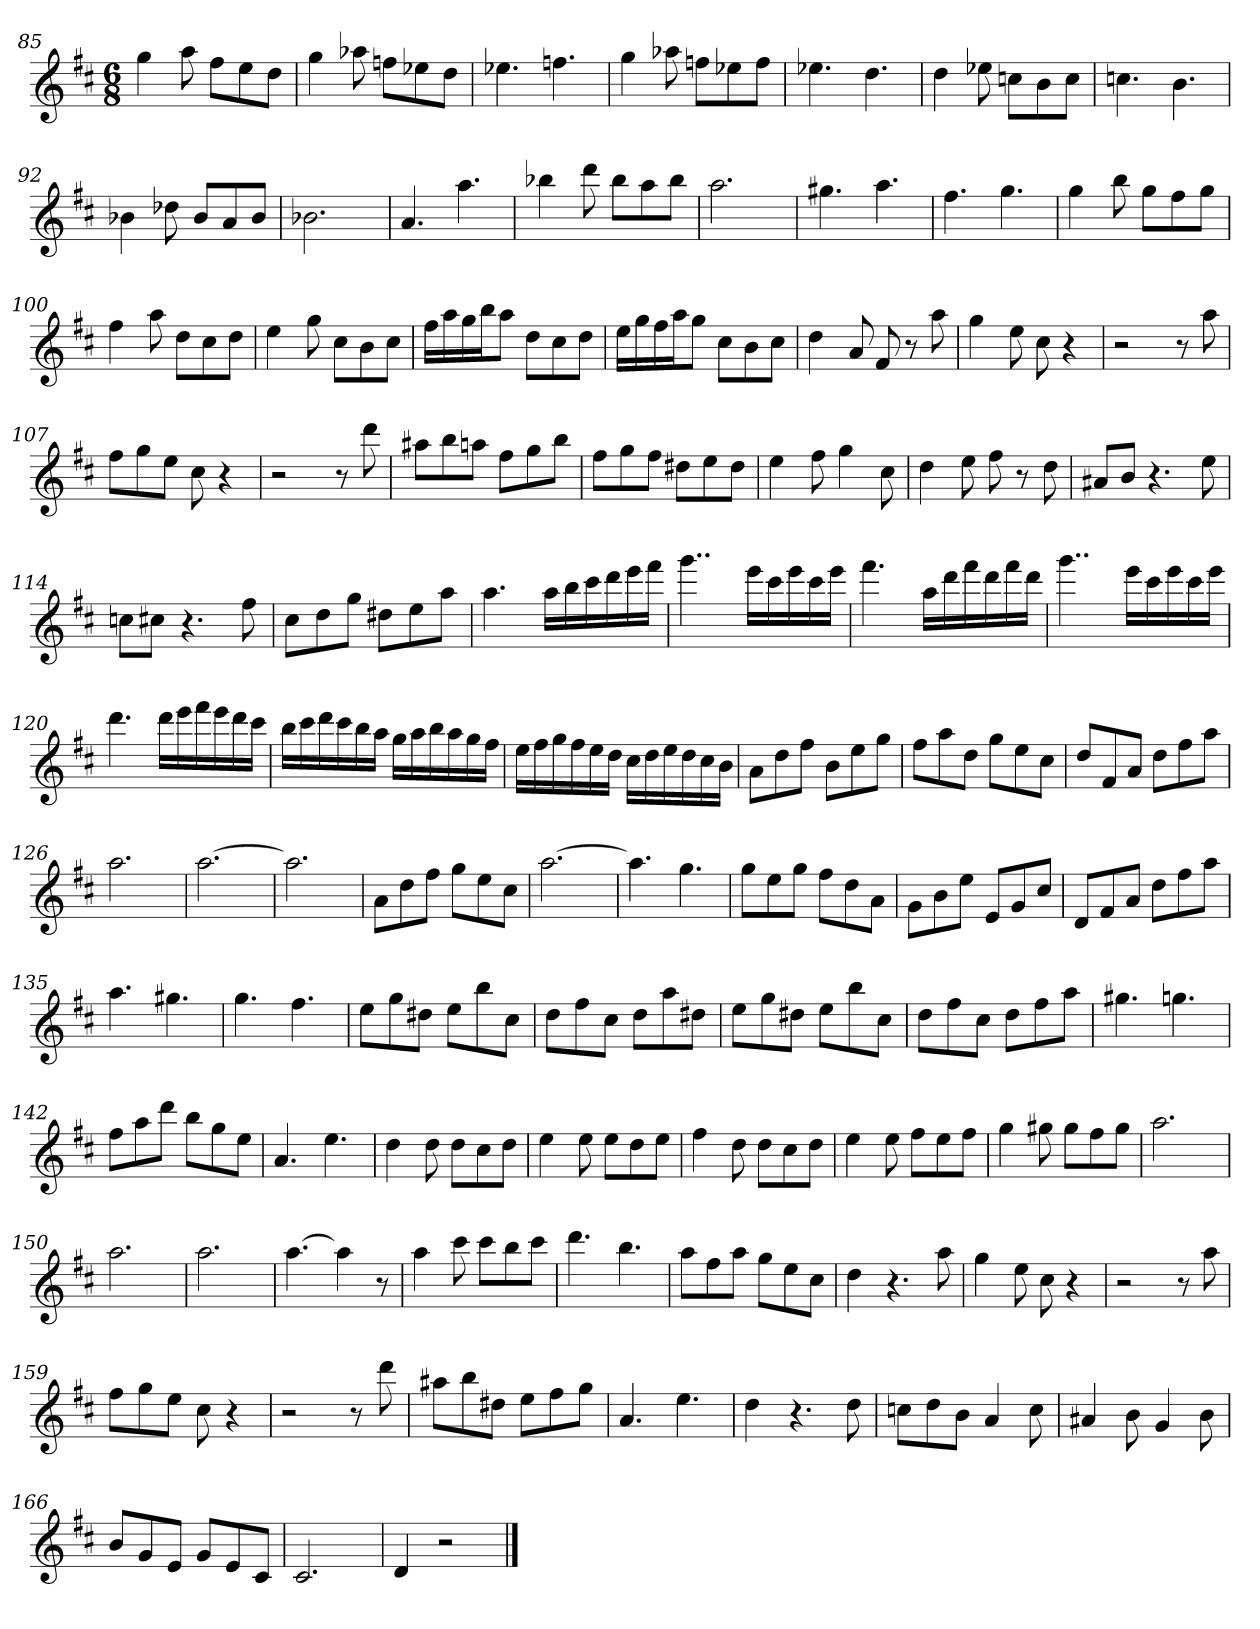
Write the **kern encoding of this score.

**kern
*part1
*staff1
*k[f#c#]
*D:
*M6/8
=85
4gg
8aa
8ff#L
8ee
8ddJ
=86
4gg
8aa-X
8ffnL
8ee-X
8ddJ
=87
4.ee-X
4.ffn
=88
4gg
8aa-X
8ffnL
8ee-X
8ffJ
=89
4.ee-X
4.dd
=90
4dd
8ee-X
8ccnL
8b
8ccJ
=91
4.ccn
4.b
=92
4b-X
8dd-X
8b-L
8a
8b-J
=93
2.b-X
=94
4.a
4.aa
=95
4bb-X
8ddd
8bb-L
8aa
8bb-J
=96
2.aa
=97
4.gg#X
4.aa
=98
4.ff#
4.gg
=99
4gg
8bb
8ggL
8ff#
8ggJ
=100
4ff#
8aa
8ddL
8cc#
8ddJ
=101
4ee
8gg
8cc#L
8b
8cc#J
=102
16ff#LL
16aa
16gg
16bbJ
8aaJ
8ddL
8cc#
8ddJ
=103
16eeLL
16gg
16ff#
16aaJ
8ggJ
8cc#L
8b
8cc#J
=104
4dd
8a
8f#
8r
8aa
=105
4gg
8ee
8cc#
4r
=106
2r
8r
8aa
=107
8ff#L
8gg
8eeJ
8cc#
4r
=108
2r
8r
8ddd
=109
8aa#XL
8bb
8aanJ
8ff#L
8gg
8bbJ
=110
8ff#L
8gg
8ff#J
8dd#XL
8ee
8dd#J
=111
4ee
8ff#
4gg
8cc#
=112
4dd
8ee
8ff#
8r
8dd
=113
8a#XL
8bJ
4.r
8ee
=114
8ccnL
8cc#XJ
4.r
8ff#
=115
8cc#L
8dd
8ggJ
8dd#XL
8ee
8aaJ
=116
4.aa
16aaLL
16bb
16ccc#
16ddd
16eee
16fff#JJ
=117
4..ggg
16eeeLL
16ccc#
16eee
16ccc#
16eeeJJ
=118
4.fff#
16aaLL
16ddd
16fff#
16ddd
16fff#
16dddJJ
=119
4..ggg
16eeeLL
16ccc#
16eee
16ccc#
16eeeJJ
=120
4.ddd
16dddLL
16eee
16fff#
16eee
16ddd
16ccc#JJ
=121
16bbLL
16ccc#
16ddd
16ccc#
16bb
16aaJJ
16ggLL
16aa
16bb
16aa
16gg
16ff#JJ
=122
16eeLL
16ff#
16gg
16ff#
16ee
16ddJJ
16cc#LL
16dd
16ee
16dd
16cc#
16bJJ
=123
8aL
8dd
8ff#J
8bL
8ee
8ggJ
=124
8ff#L
8aa
8ddJ
8ggL
8ee
8cc#J
=125
8ddL
8f#
8aJ
8ddL
8ff#
8aaJ
=126
2.aa
=127
[2.aa
=128
2.aa]
=129
8aL
8dd
8ff#J
8ggL
8ee
8cc#J
=130
[2.aa
=131
4.aa]
4.gg
=132
8ggL
8ee
8ggJ
8ff#L
8dd
8aJ
=133
8gL
8b
8eeJ
8eL
8g
8cc#J
=134
8dL
8f#
8aJ
8ddL
8ff#
8aaJ
=135
4.aa
4.gg#X
=136
4.gg
4.ff#
=137
8eeL
8gg
8dd#XJ
8eeL
8bb
8cc#J
=138
8ddL
8ff#
8cc#J
8ddL
8aa
8dd#XJ
=139
8eeL
8gg
8dd#XJ
8eeL
8bb
8cc#J
=140
8ddL
8ff#
8cc#J
8ddL
8ff#
8aaJ
=141
4.gg#X
4.ggn
=142
8ff#L
8aa
8dddJ
8bbL
8gg
8eeJ
=143
4.a
4.ee
=144
4dd
8dd
8ddL
8cc#
8ddJ
=145
4ee
8ee
8eeL
8dd
8eeJ
=146
4ff#
8dd
8ddL
8cc#
8ddJ
=147
4ee
8ee
8ff#L
8ee
8ff#J
=148
4gg
8gg#X
8gg#L
8ff#
8gg#J
=149
2.aa
=150
2.aa
=151
2.aa
=152
[4.aa
4aa]
8r
=153
4aa
8ccc#
8ccc#L
8bb
8ccc#J
=154
4.ddd
4.bb
=155
8aaL
8ff#
8aaJ
8ggL
8ee
8cc#J
=156
4dd
4.r
8aa
=157
4gg
8ee
8cc#
4r
=158
2r
8r
8aa
=159
8ff#L
8gg
8eeJ
8cc#
4r
=160
2r
8r
8ddd
=161
8aa#XL
8bb
8dd#XJ
8eeL
8ff#
8ggJ
=162
4.a
4.ee
=163
4dd
4.r
8dd
=164
8ccnL
8dd
8bJ
4a
8cc
=165
4a#X
8b
4g
8b
=166
8bL
8g
8eJ
8gL
8e
8c#J
=167
2.c#
=168
4d
2r
==
*-
